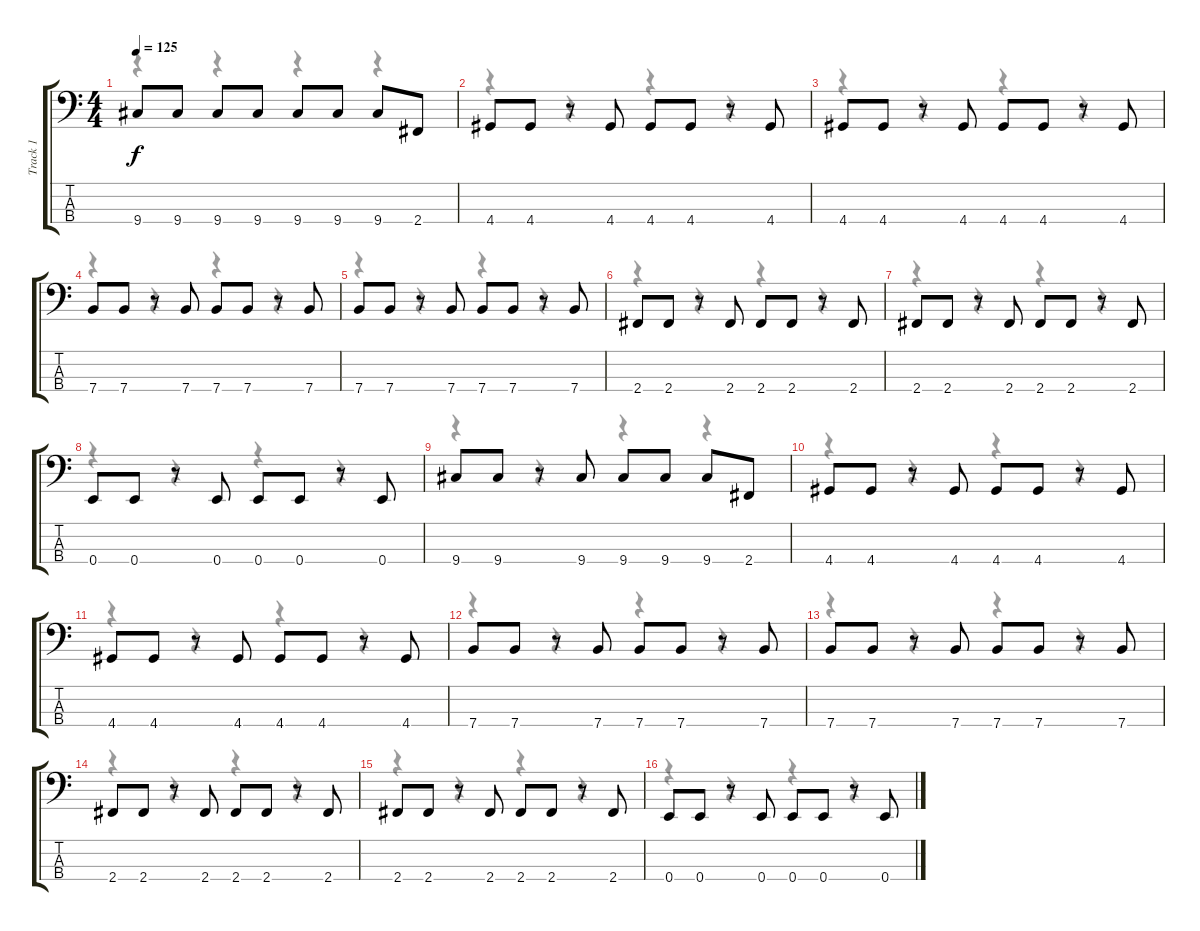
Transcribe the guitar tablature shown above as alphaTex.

\track ("Track 1" "Track 1") {instrument electricbassfinger}
\staff {score tabs}
\tuning (G2 D2 A1 E1) {hide}
\voice
\ts (4 4)
\tempo 125
\clef f4
\ks c
9.4.8{dy f} 9.4.8 9.4.8 9.4.8 9.4.8 9.4.8 9.4.8 2.4.8 |
4.4.8 4.4.8 r.8 4.4.8 4.4.8 4.4.8 r.8 4.4.8 |
4.4.8 4.4.8 r.8 4.4.8 4.4.8 4.4.8 r.8 4.4.8 |
7.4.8 7.4.8 r.8 7.4.8 7.4.8 7.4.8 r.8 7.4.8 |
7.4.8 7.4.8 r.8 7.4.8 7.4.8 7.4.8 r.8 7.4.8 |
2.4.8 2.4.8 r.8 2.4.8 2.4.8 2.4.8 r.8 2.4.8 |
2.4.8 2.4.8 r.8 2.4.8 2.4.8 2.4.8 r.8 2.4.8 |
0.4.8 0.4.8 r.8 0.4.8 0.4.8 0.4.8 r.8 0.4.8 |
9.4.8 9.4.8 r.8 9.4.8 9.4.8 9.4.8 9.4.8 2.4.8 |
4.4.8 4.4.8 r.8 4.4.8 4.4.8 4.4.8 r.8 4.4.8 |
4.4.8 4.4.8 r.8 4.4.8 4.4.8 4.4.8 r.8 4.4.8 |
7.4.8 7.4.8 r.8 7.4.8 7.4.8 7.4.8 r.8 7.4.8 |
7.4.8 7.4.8 r.8 7.4.8 7.4.8 7.4.8 r.8 7.4.8 |
2.4.8 2.4.8 r.8 2.4.8 2.4.8 2.4.8 r.8 2.4.8 |
2.4.8 2.4.8 r.8 2.4.8 2.4.8 2.4.8 r.8 2.4.8 |
0.4.8 0.4.8 r.8 0.4.8 0.4.8 0.4.8 r.8 0.4.8
\voice
\clef f4
\ottava regular
\simile none
\ks c
r.4{dy f} r.4 r.4 r.4 |
r.4 r.4 r.4 r.4 |
r.4 r.4 r.4 r.4 |
r.4 r.4 r.4 r.4 |
r.4 r.4 r.4 r.4 |
r.4 r.4 r.4 r.4 |
r.4 r.4 r.4 r.4 |
r.4 r.4 r.4 r.4 |
r.4 r.4 r.4 r.4 |
r.4 r.4 r.4 r.4 |
r.4 r.4 r.4 r.4 |
r.4 r.4 r.4 r.4 |
r.4 r.4 r.4 r.4 |
r.4 r.4 r.4 r.4 |
r.4 r.4 r.4 r.4 |
r.4 r.4 r.4 r.4
